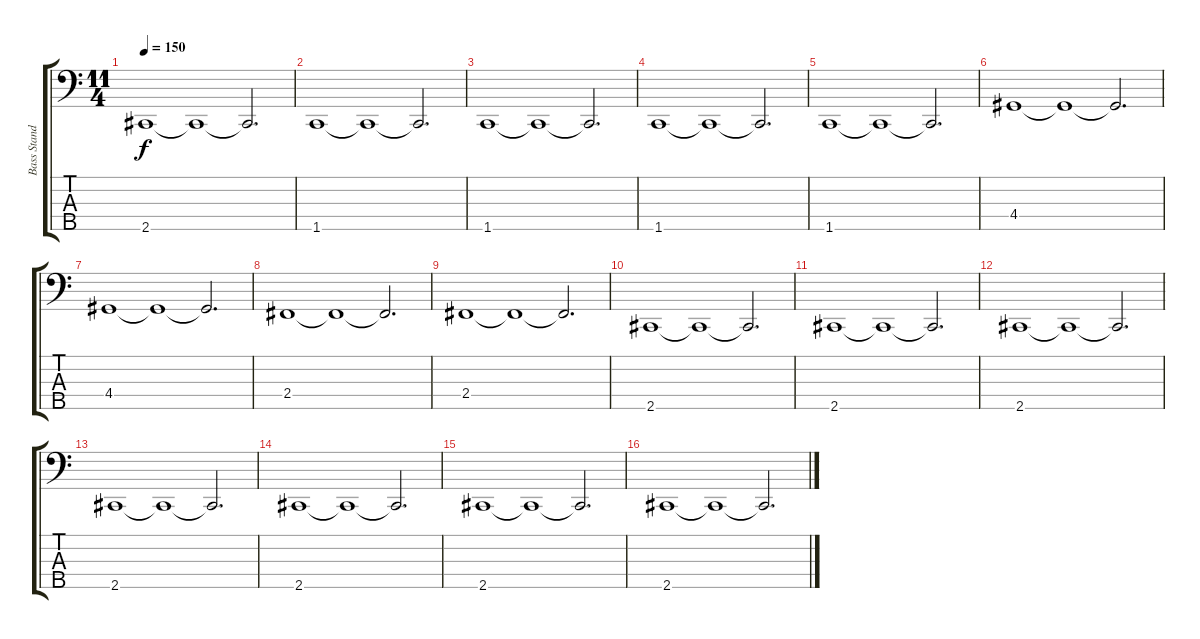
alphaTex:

\track ("Bass Standard" "Bass Stand") {instrument electricbasspick}
\staff {score tabs}
\tuning (G2 D2 A1 E1 B0) {hide}
\ts (11 4)
\tempo 150
\clef f4
\ks c
2.5.1{dy f} 2.5{t}.1 2.5{t}.2{d} |
1.5.1 1.5{t}.1 1.5{t}.2{d} |
1.5.1 1.5{t}.1 1.5{t}.2{d} |
1.5.1 1.5{t}.1 1.5{t}.2{d} |
1.5.1 1.5{t}.1 1.5{t}.2{d} |
4.4.1 4.4{t}.1 4.4{t}.2{d} |
4.4.1 4.4{t}.1 4.4{t}.2{d} |
2.4.1 2.4{t}.1 2.4{t}.2{d} |
2.4.1 2.4{t}.1 2.4{t}.2{d} |
2.5.1 2.5{t}.1 2.5{t}.2{d} |
2.5.1 2.5{t}.1 2.5{t}.2{d} |
2.5.1 2.5{t}.1 2.5{t}.2{d} |
2.5.1 2.5{t}.1 2.5{t}.2{d} |
2.5.1 2.5{t}.1 2.5{t}.2{d} |
2.5.1 2.5{t}.1 2.5{t}.2{d} |
2.5.1 2.5{t}.1 2.5{t}.2{d}
